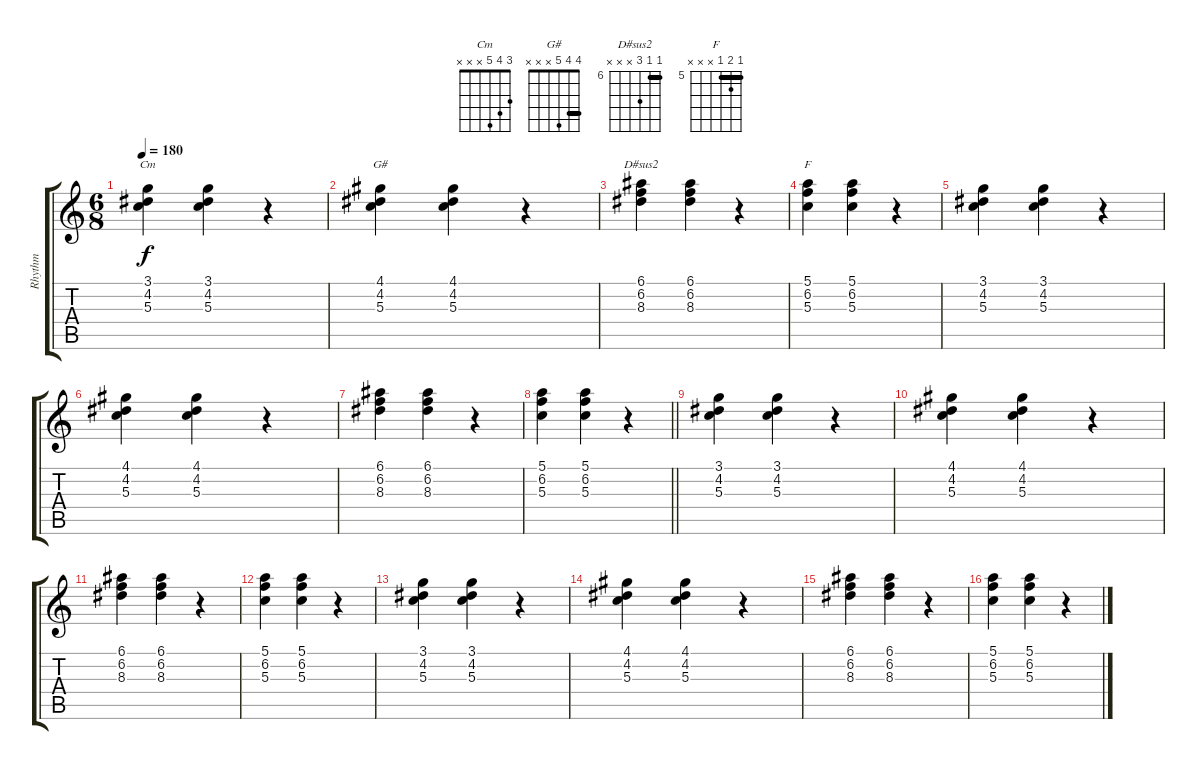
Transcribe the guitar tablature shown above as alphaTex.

\track ("Rhythm" "Rhythm") {instrument distortionguitar}
\staff {score tabs}
\tuning (E4 B3 G3 D3 A2 E2) {hide}
\chord ("Cm" 3 4 5 x x x)
\chord ("G#" 4 4 5 x x x) {barre 4}
\chord ("D#sus2" 6 6 8 x x x) {firstfret 6 barre 6}
\chord ("F" 5 6 5 x x x) {firstfret 5 barre 5}
\ts (6 8)
\tempo 180
\clef g2
\ks c
(3.1 4.2 5.3).4{ch "Cm" dy f} (3.1 4.2 5.3).4 r.4 |
(4.1 4.2 5.3).4{ch "G#"} (4.1 4.2 5.3).4 r.4 |
(6.1 6.2 8.3).4{ch "D#sus2"} (6.1 6.2 8.3).4 r.4 |
(5.1 6.2 5.3).4{ch "F"} (5.1 6.2 5.3).4 r.4 |
(3.1 4.2 5.3).4 (3.1 4.2 5.3).4 r.4 |
(4.1 4.2 5.3).4 (4.1 4.2 5.3).4 r.4 |
(6.1 6.2 8.3).4 (6.1 6.2 8.3).4 r.4 |
\barLineRight lightlight
(5.1 6.2 5.3).4 (5.1 6.2 5.3).4 r.4 |
(3.1 4.2 5.3).4 (3.1 4.2 5.3).4 r.4 |
(4.1 4.2 5.3).4 (4.1 4.2 5.3).4 r.4 |
(6.1 6.2 8.3).4 (6.1 6.2 8.3).4 r.4 |
(5.1 6.2 5.3).4 (5.1 6.2 5.3).4 r.4 |
(3.1 4.2 5.3).4 (3.1 4.2 5.3).4 r.4 |
(4.1 4.2 5.3).4 (4.1 4.2 5.3).4 r.4 |
(6.1 6.2 8.3).4 (6.1 6.2 8.3).4 r.4 |
(5.1 6.2 5.3).4 (5.1 6.2 5.3).4 r.4
